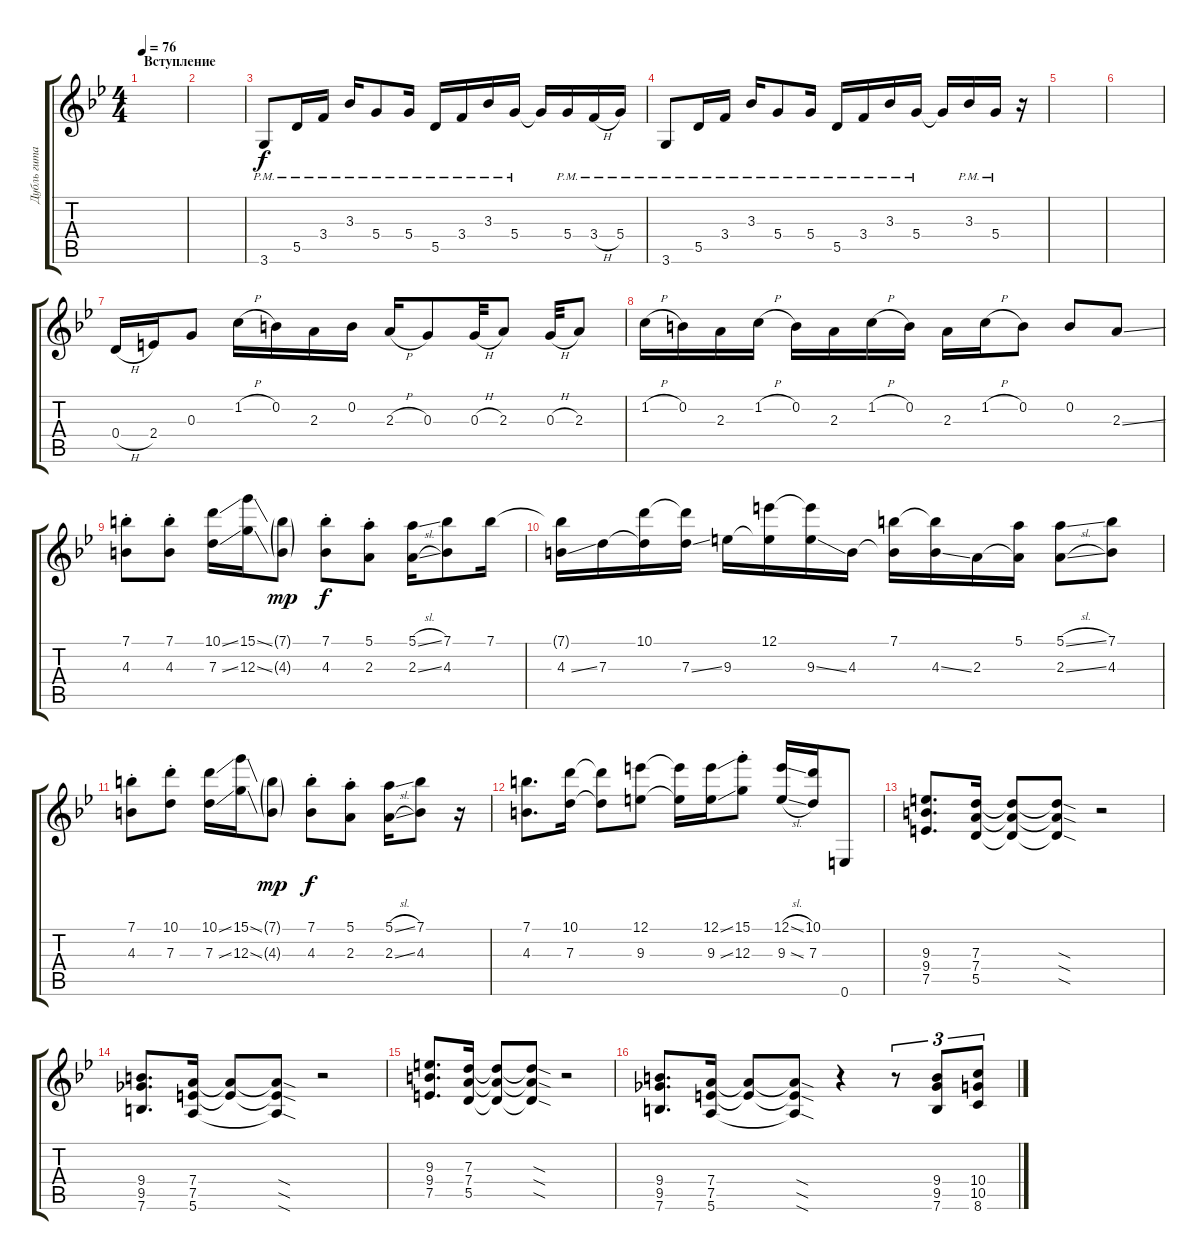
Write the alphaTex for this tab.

\track ("Дубль гитара" "Дубль гита") {instrument overdrivenguitar}
\staff {score tabs}
\tuning (E4 B3 G3 D3 A2 E2) {hide}
\ts (4 4)
\section ("" "Вступление")
\tempo 76
\clef g2
\ks gminor
|
|
3.6{pm}.8 5.5{pm}.16 3.4{pm}.16 3.3{pm}.16 5.4{pm}.8 5.4{pm}.16 5.5{pm}.16 3.4{pm}.16 3.3{pm}.16 5.4{pm}.16 5.4{t}.16 5.4{pm}.16 3.4{h pm}.16 5.4{pm}.16 |
3.6{pm}.8 5.5{pm}.16 3.4{pm}.16 3.3{pm}.16 5.4{pm}.8 5.4{pm}.16 5.5{pm}.16 3.4{pm}.16 3.3{pm}.16 5.4{pm}.16 5.4{t}.16 3.3{pm}.16 5.4{pm}.16 r.16 |
|
|
0.4{h}.16 2.4.16 0.3.8 1.2{h}.16 0.2.16 2.3.16 0.2.16 2.3{h}.16 0.3.8 0.3{h}.32 2.3.8 0.3{h}.32 2.3.8 |
1.2{h}.16 0.2.16 2.3.16 1.2{h}.16 0.2.16 2.3.16 1.2{h}.16 0.2.16 2.3.16 1.2{h}.16 0.2.8 0.2.8 2.3{ss}.8 |
(7.1{st} 4.3{st}).8 (7.1{st} 4.3{st}).8 (10.1{ss} 7.3{ss}).16 (15.1{ss} 12.3{ss}).16 (7.1{g} 4.3{g}).8{dy mp} (7.1{st} 4.3{st}).8{dy f} (5.1{st} 2.3{st}).8 (5.1{sl} 2.3{sl}).16 (7.1 4.3).8 7.1.16 |
(7.1{t} 4.3{ss}).16 7.3.16 (10.1 7.3{t}).16 (10.1{t} 7.3{ss}).16 9.3.16 (12.1 9.3{t}).16 (12.1{t} 9.3{ss}).16 4.3.16 (7.1 4.3{t}).16 (7.1{t} 4.3{ss}).16 2.3.16 (5.1 2.3{t}).16 (5.1{sl} 2.3{sl}).8 (7.1 4.3).8 |
(7.1{st} 4.3{st}).8 (10.1{st} 7.3{st}).8 (10.1{ss} 7.3{ss}).16 (15.1{ss} 12.3{ss}).16 (7.1{g} 4.3{g}).8{dy mp} (7.1{st} 4.3{st}).8{dy f} (5.1{st} 2.3{st}).8 (5.1{sl} 2.3{sl}).16 (7.1 4.3).8 r.16 |
(7.1 4.3).8{d} (10.1 7.3).16 (10.1{t} 7.3{t}).8 (12.1 9.3).8 (12.1{t} 9.3{t}).16 (12.1{ss} 9.3{ss}).16 (15.1{st} 12.3{st}).8 (12.1{sl} 9.3{sl}).16 (10.1 7.3).16 0.6.8 |
(9.3 9.4 7.5).8{d} (7.3 7.4 5.5).16 (7.3{t} 7.4{t} 5.5{t}).8 (7.3{sod t} 7.4{sod t} 5.5{sod t}).8 r.2 |
(9.4 9.5 7.6).8{d} (7.4 7.5 5.6).16 (7.4{t} 7.5{t}).8 (7.4{sod t} 7.5{sod t} 5.6{sod t}).8 r.2 |
(9.3 9.4 7.5).8{d} (7.3 7.4 5.5).16 (7.3{t} 7.4{t} 5.5{t}).8 (7.3{sod t} 7.4{sod t} 5.5{sod t}).8 r.2 |
(9.4 9.5 7.6).8{d} (7.4 7.5 5.6).16 (7.4{t} 7.5{t}).8 (7.4{sod t} 7.5{sod t} 5.6{sod t}).8 r.4 r.8{tu (3 2)} (9.4 9.5 7.6).8{tu (3 2)} (10.4 10.5 8.6).8{tu (3 2)}
